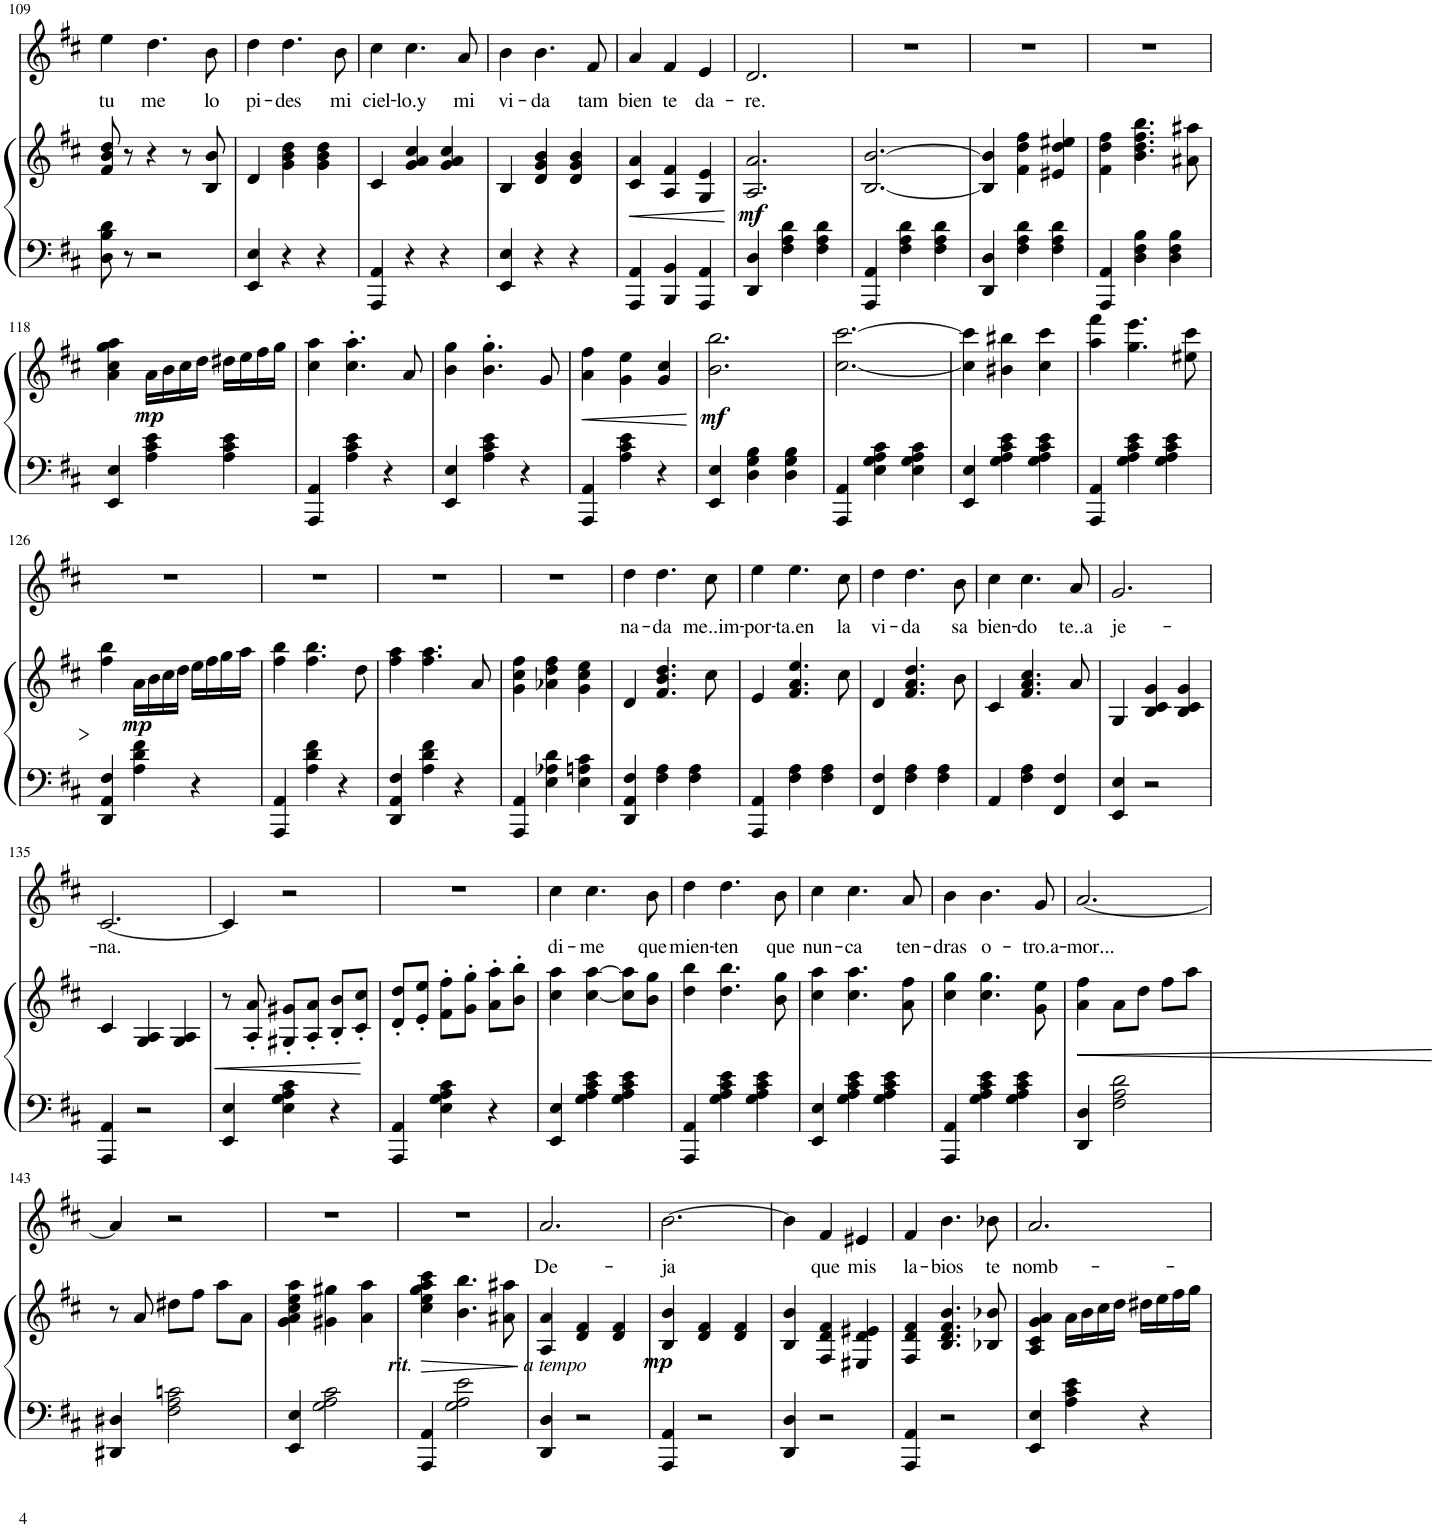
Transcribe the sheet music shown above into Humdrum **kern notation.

**kern	**kern	**dynam	**kern	**text
*part2	*part2	*part2	*part1	*part1
*staff3	*staff2	*staff2/3	*staff1	*staff1
*I"Piano	*	*	*I"Voice	*
*I'Pno	*	*	*	*
!!LO:PB:g=z
*clefF4	*clefG2	*	*clefG2	*
*k[f#c#]	*k[f#c#]	*	*k[f#c#]	*
*M3/4	*M3/4	*	*M3/4	*
=109	=109	=109	=109	=109
!	!	!	!	!LO:LY:b
8D\ 8B\ 8d\	8f#/ 8b/ 8dd/	.	4ee\	tu
8r	8r	.	.	.
!	!	!	!	!LO:LY:b
2r	4r	.	4.dd\	me
.	8r	.	.	.
!	!	!	!	!LO:LY:b
.	8B/ 8b/	.	8b\	lo
=110	=110	=110	=110	=110
!	!	!	!	!LO:LY:b
4EE/ 4E/	4d/	.	4dd\	pi-
!	!	!	!	!LO:LY:b
4r	4g\ 4b\ 4dd\	.	4.dd\	-des
4r	4g\ 4b\ 4dd\	.	.	.
!	!	!	!	!LO:LY:b
.	.	.	8b\	mi
=111	=111	=111	=111	=111
!	!	!	!	!LO:LY:b
4AAA/ 4AA/	4c#/	.	4cc#\	ciel-
!	!	!	!	!LO:LY:b
4r	4g/ 4a/ 4cc#/	.	4.cc#\	-lo.y
4r	4g/ 4a/ 4cc#/	.	.	.
!	!	!	!	!LO:LY:b
.	.	.	8a/	mi
=112	=112	=112	=112	=112
!	!	!	!	!LO:LY:b
4EE/ 4E/	4B/	.	4b\	vi-
!	!	!	!	!LO:LY:b
4r	4d/ 4g/ 4b/	.	4.b\	-da
4r	4d/ 4g/ 4b/	.	.	.
!	!	!	!	!LO:LY:b
.	.	.	8f#/	tam
=113	=113	=113	=113	=113
!	!	!LO:HP:b	!	!LO:LY:b
4AAA/ 4AA/	4c#/ 4a/	<	4a/	bien
!	!	!	!	!LO:LY:b
4BBB/ 4BB/	4A/ 4f#/	.	4f#/	te
!	!	!	!	!LO:LY:b
4AAA/ 4AA/	4G/ 4e/	.	4e/	da-
.	.	[	.	.
=114	=114	=114	=114	=114
!	!	!LO:DY:b	!	!LO:LY:b
4DD/ 4D/	2.A/ 2.a/	mf	2.d/	-re.
4F#\ 4A\ 4d\	.	.	.	.
4F#\ 4A\ 4d\	.	.	.	.
=115	=115	=115	=115	=115
4AAA/ 4AA/	[2.B/ [2.b/	.	2.r	.
4F#\ 4A\ 4d\	.	.	.	.
4F#\ 4A\ 4d\	.	.	.	.
=116	=116	=116	=116	=116
4DD/ 4D/	4B/] 4b/]	.	2.r	.
4F#\ 4A\ 4d\	4f#\ 4dd\ 4ff#\	.	.	.
4F#\ 4A\ 4d\	4e#X/ 4dd/ 4ee#X/	.	.	.
=117	=117	=117	=117	=117
4AAA/ 4AA/	4f#\ 4dd\ 4ff#\	.	2.r	.
4D\ 4F#\ 4B\	4.b\ 4.dd\ 4.ff#\ 4.bb\	.	.	.
4D\ 4F#\ 4B\	.	.	.	.
.	8a#X\ 8aa#X\	.	.	.
!!LO:LB:g=z
=118	=118	=118	=118	=118
4EE/ 4E/	4a\ 4cc#\ 4gg\ 4aa\	.	2.r	.
!	!	!LO:DY:b	!	!
4A\ 4c#\ 4e\	16a\LL	mp	.	.
.	16b\	.	.	.
.	16cc#\	.	.	.
.	16dd\JJ	.	.	.
4A\ 4c#\ 4e\	16dd#X\LL	.	.	.
.	16ee\	.	.	.
.	16ff#\	.	.	.
.	16gg\JJ	.	.	.
=119	=119	=119	=119	=119
4AAA/ 4AA/	4cc#\ 4aa\	.	2.r	.
4A\ 4c#\ 4e\	4.cc#\' 4.aa\'	.	.	.
4r	.	.	.	.
.	8a/	.	.	.
=120	=120	=120	=120	=120
4EE/ 4E/	4b\ 4gg\	.	2.r	.
4A\ 4c#\ 4e\	4.b\' 4.gg\'	.	.	.
4r	.	.	.	.
.	8g/	.	.	.
=121	=121	=121	=121	=121
!	!	!LO:HP:b	!	!
4AAA/ 4AA/	4a\ 4ff#\	<	2.r	.
4A\ 4c#\ 4e\	4g\ 4ee\	.	.	.
4r	4g/ 4cc#/	.	.	.
.	.	[	.	.
=122	=122	=122	=122	=122
!	!	!LO:DY:b	!	!
4EE/ 4E/	2.b\ 2.bb\	mf	2.r	.
4D\ 4G\ 4B\	.	.	.	.
4D\ 4G\ 4B\	.	.	.	.
=123	=123	=123	=123	=123
4AAA/ 4AA/	[2.cc#\ [2.ccc#\	.	2.r	.
4E\ 4G\ 4A\ 4c#\	.	.	.	.
4E\ 4G\ 4A\ 4c#\	.	.	.	.
=124	=124	=124	=124	=124
4EE/ 4E/	4cc#\] 4ccc#\]	.	2.r	.
4G\ 4A\ 4c#\ 4e\	4b#X\ 4bb#X\	.	.	.
4G\ 4A\ 4c#\ 4e\	4cc#\ 4ccc#\	.	.	.
=125	=125	=125	=125	=125
4AAA/ 4AA/	4aa\ 4fff#\	.	2.r	.
4G\ 4A\ 4c#\ 4e\	4.gg\ 4.eee\	.	.	.
4G\ 4A\ 4c#\ 4e\	.	.	.	.
.	8ee#X\ 8ccc#\	.	.	.
!!LO:LB:g=z
=126	=126	=126	=126	=126
!	!	!LO:HP:b	!	!
4DD/ 4AA/ 4F#/	4ff#\ 4bb\	>	2.r	.
!	!	!LO:DY:b	!	!
4A\ 4d\ 4f#\	16a\LL	mp	.	.
.	16b\	.	.	.
.	16cc#\	.	.	.
.	16dd\JJ	.	.	.
4r	16ee\LL	.	.	.
.	16ff#\	.	.	.
.	16gg\	.	.	.
.	16aa\JJ	.	.	.
.	.	]	.	.
=127	=127	=127	=127	=127
4AAA/ 4AA/	4ff#\ 4bb\	.	2.r	.
4A\ 4d\ 4f#\	4.ff#\ 4.bb\	.	.	.
4r	.	.	.	.
.	8dd\	.	.	.
=128	=128	=128	=128	=128
4DD/ 4AA/ 4F#/	4ff#\ 4aa\	.	2.r	.
4A\ 4d\ 4f#\	4.ff#\ 4.aa\	.	.	.
4r	.	.	.	.
.	8a/	.	.	.
=129	=129	=129	=129	=129
4AAA/ 4AA/	4g\ 4cc#\ 4ff#\	.	2.r	.
4E\ 4A-X\ 4d\	4a-X\ 4dd\ 4ff#\	.	.	.
4E\ 4An\ 4c#\	4g\ 4cc#\ 4ee\	.	.	.
=130	=130	=130	=130	=130
!	!	!	!	!LO:LY:b
4DD/ 4AA/ 4F#/	4d/	.	4dd\	na-
!	!	!	!	!LO:LY:b
4F#\ 4A\	4.f#/ 4.b/ 4.dd/	.	4.dd\	-da
4F#\ 4A\	.	.	.	.
!	!	!	!	!LO:LY:b
.	8cc#\	.	8cc#\	me..im-
=131	=131	=131	=131	=131
!	!	!	!	!LO:LY:b
4AAA/ 4AA/	4e/	.	4ee\	-por-
!	!	!	!	!LO:LY:b
4F#\ 4A\	4.f#/ 4.a/ 4.ee/	.	4.ee\	-ta.en
4F#\ 4A\	.	.	.	.
!	!	!	!	!LO:LY:b
.	8cc#\	.	8cc#\	la
=132	=132	=132	=132	=132
!	!	!	!	!LO:LY:b
4FF#/ 4F#/	4d/	.	4dd\	vi-
!	!	!	!	!LO:LY:b
4F#\ 4A\	4.f#/ 4.a/ 4.dd/	.	4.dd\	-da
4F#\ 4A\	.	.	.	.
!	!	!	!	!LO:LY:b
.	8b\	.	8b\	sa
=133	=133	=133	=133	=133
!	!	!	!	!LO:LY:b
4AA/	4c#/	.	4cc#\	bien-
!	!	!	!	!LO:LY:b
4F#\ 4A\	4.f#/ 4.a/ 4.cc#/	.	4.cc#\	-do
4FF#/ 4F#/	.	.	.	.
!	!	!	!	!LO:LY:b
.	8a/	.	8a/	te..a
=134	=134	=134	=134	=134
!	!	!	!	!LO:LY:b
4EE/ 4E/	4G/	.	2.g/	je-
2r	4B/ 4c#/ 4g/	.	.	.
.	4B/ 4c#/ 4g/	.	.	.
!!LO:LB:g=z
=135	=135	=135	=135	=135
!	!	!	!	!LO:LY:b
4AAA/ 4AA/	4c#/	.	[2.c#/	-na.
2r	4G/ 4A/	.	.	.
.	4G/ 4A/	.	.	.
=136	=136	=136	=136	=136
4EE/ 4E/	8r	.	4c#/]	.
.	8A/' 8a/'	.	.	.
!	!	!LO:HP:b	!	!
4E\ 4G\ 4A\ 4c#\	8G#X/' 8g#X/'L	<	2r	.
.	8A/' 8a/'J	.	.	.
4r	8B/' 8b/'L	.	.	.
.	8c#/' 8cc#/'J	.	.	.
.	.	[	.	.
=137	=137	=137	=137	=137
4AAA/ 4AA/	8d/' 8dd/'L	.	2.r	.
.	8e/' 8ee/'J	.	.	.
4E\ 4G\ 4A\ 4c#\	8f#\' 8ff#\'L	.	.	.
.	8g\' 8gg\'J	.	.	.
4r	8a\' 8aa\'L	.	.	.
.	8b\' 8bb\'J	.	.	.
=138	=138	=138	=138	=138
!	!	!	!	!LO:LY:b
4EE/ 4E/	4cc#\ 4aa\	.	4cc#\	di-
!	!	!	!	!LO:LY:b
4G\ 4A\ 4c#\ 4e\	[4cc#\ [4aa\	.	4.cc#\	-me
4G\ 4A\ 4c#\ 4e\	8cc#\] 8aa\]L	.	.	.
!	!	!	!	!LO:LY:b
.	8b\ 8gg\J	.	8b\	que
=139	=139	=139	=139	=139
!	!	!	!	!LO:LY:b
4AAA/ 4AA/	4dd\ 4bb\	.	4dd\	mien-
!	!	!	!	!LO:LY:b
4G\ 4A\ 4c#\ 4e\	4.dd\ 4.bb\	.	4.dd\	-ten
4G\ 4A\ 4c#\ 4e\	.	.	.	.
!	!	!	!	!LO:LY:b
.	8b\ 8gg\	.	8b\	que
=140	=140	=140	=140	=140
!	!	!	!	!LO:LY:b
4EE/ 4E/	4cc#\ 4aa\	.	4cc#\	nun-
!	!	!	!	!LO:LY:b
4G\ 4A\ 4c#\ 4e\	4.cc#\ 4.aa\	.	4.cc#\	-ca
4G\ 4A\ 4c#\ 4e\	.	.	.	.
!	!	!	!	!LO:LY:b
.	8a\ 8ff#\	.	8a/	ten-
=141	=141	=141	=141	=141
!	!	!	!	!LO:LY:b
4AAA/ 4AA/	4cc#\ 4gg\	.	4b\	-dras
!	!	!	!	!LO:LY:b
4G\ 4A\ 4c#\ 4e\	4.cc#\ 4.gg\	.	4.b\	o-
4G\ 4A\ 4c#\ 4e\	.	.	.	.
!	!	!	!	!LO:LY:b
.	8g\ 8ee\	.	8g/	-tro.a-
=142	=142	=142	=142	=142
!	!	!LO:HP:b	!	!LO:LY:b
4DD/ 4D/	4a\ 4ff#\	<	[2.a/	-mor...
2F#\ 2A\ 2d\	8a\L	.	.	.
.	8dd\J	.	.	.
.	8ff#\L	.	.	.
.	8aa\J	.	.	.
.	.	[	.	.
!!LO:LB:g=z
=143	=143	=143	=143	=143
4DD#X/ 4D#X/	8r	.	4a/]	.
.	8a/	.	.	.
2F#\ 2A\ 2cn\	8dd#X\L	.	2r	.
.	8ff#\J	.	.	.
.	8aa\L	.	.	.
.	8a\J	.	.	.
=144	=144	=144	=144	=144
4EE/ 4E/	4g\ 4a\ 4cc#\ 4ee\ 4aa\	.	2.r	.
2G\ 2A\ 2c#\	4g#X\ 4gg#X\	.	.	.
.	4a\ 4aa\	.	.	.
=145	=145	=145	=145	=145
!	!LO:TX:b:Bi:t=rit	!	!	!
!	!LO:TX:b:t=.	!	!	!
!	!	!LO:HP:b	!	!
4AAA/ 4AA/	4cc#\ 4ee\ 4gg\ 4aa\ 4ccc#\	>	2.r	.
2G\ 2A\ 2e\	4.b\ 4.bb\	.	.	.
.	8a#X\ 8aa#X\	.	.	.
.	.	]	.	.
=146	=146	=146	=146	=146
!	!LO:TX:b:i:t=a tempo	!	!	!
!	!	!	!	!LO:LY:b
4DD/ 4D/	4A/ 4a/	.	2.a/	De-
2r	4d/ 4f#/	.	.	.
.	4d/ 4f#/	.	.	.
=147	=147	=147	=147	=147
!	!	!LO:DY:b	!	!LO:LY:b
4AAA/ 4AA/	4B/ 4b/	mp	[2.b\	-ja
2r	4d/ 4f#/	.	.	.
.	4d/ 4f#/	.	.	.
=148	=148	=148	=148	=148
4DD/ 4D/	4B/ 4b/	.	4b\]	.
!	!	!	!	!LO:LY:b
2r	4F#/ 4d/ 4f#/	.	4f#/	que
!	!	!	!	!LO:LY:b
.	4E#X/ 4d/ 4e#X/	.	4e#X/	mis
=149	=149	=149	=149	=149
!	!	!	!	!LO:LY:b
4AAA/ 4AA/	4F#/ 4d/ 4f#/	.	4f#/	la-
!	!	!	!	!LO:LY:b
2r	4.B/ 4.d/ 4.f#/ 4.b/	.	4.b\	-bios
!	!	!	!	!LO:LY:b
.	8B-X/ 8b-X/	.	8b-X\	te
=150	=150	=150	=150	=150
!	!	!	!	!LO:LY:b
4EE/ 4E/	4A/ 4c#/ 4g/ 4a/	.	2.a/	nomb-
4A\ 4c#\ 4e\	16a\LL	.	.	.
.	16b\	.	.	.
.	16cc#\	.	.	.
.	16dd\JJ	.	.	.
4r	16dd#X\LL	.	.	.
.	16ee\	.	.	.
.	16ff#\	.	.	.
.	16gg\JJ	.	.	.
=	=	=	=	=
*-	*-	*-	*-	*-
